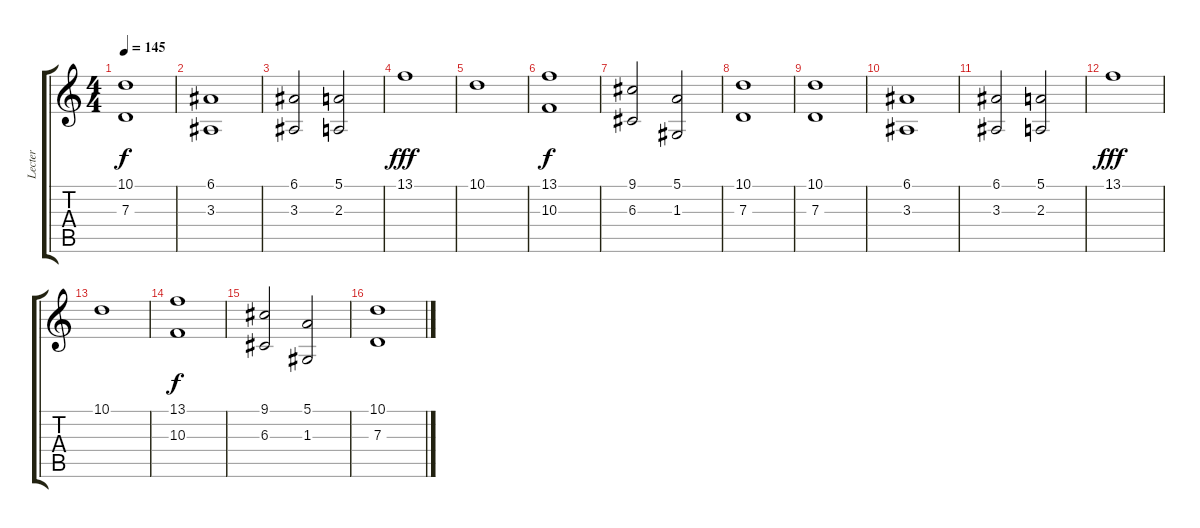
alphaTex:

\track ("Lecter" "Lecter") {instrument stringensemble1}
\staff {score tabs}
\tuning (E4 B3 G3 D3 A2 E2) {hide}
\ts (4 4)
\tempo 145
\clef g2
\ks c
(10.1 7.3).1{dy f} |
(6.1 3.3).1 |
(6.1 3.3).2 (5.1 2.3).2 |
13.1.1{dy fff} |
10.1.1 |
(13.1 10.3).1{dy f} |
(9.1 6.3).2 (5.1 1.3).2 |
(10.1 7.3).1 |
(10.1 7.3).1 |
(6.1 3.3).1 |
(6.1 3.3).2 (5.1 2.3).2 |
13.1.1{dy fff} |
10.1.1 |
(13.1 10.3).1{dy f} |
(9.1 6.3).2 (5.1 1.3).2 |
(10.1 7.3).1
